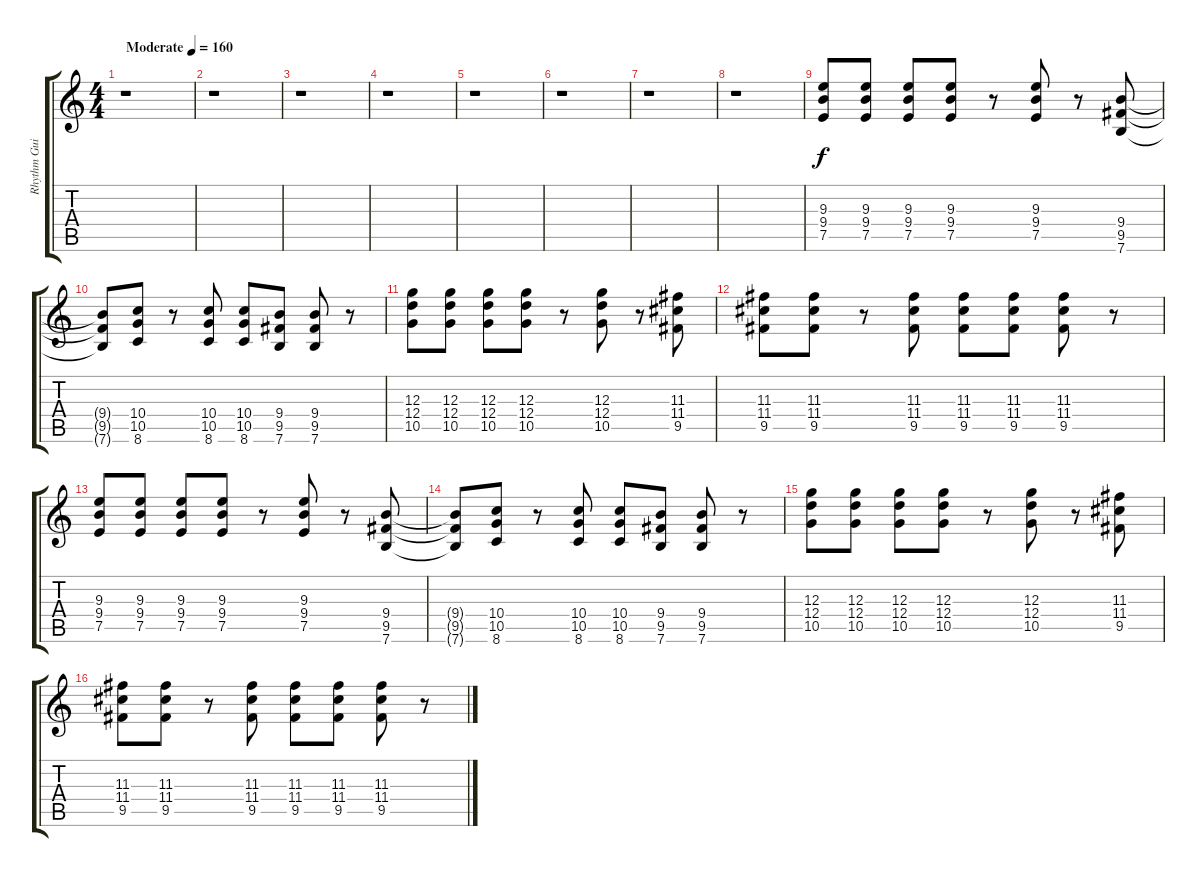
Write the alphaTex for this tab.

\track ("Rhythm Guitar" "Rhythm Gui") {instrument overdrivenguitar}
\staff {score tabs}
\tuning (E4 B3 G3 D3 A2 E2) {hide}
\ts (4 4)
\tempo (160 "Moderate")
\clef g2
\ks c
r.1{dy f instrument overdrivenguitar} |
r.1 |
r.1 |
r.1 |
r.1 |
r.1 |
r.1 |
r.1 |
(9.3 9.4 7.5).8 (9.3 9.4 7.5).8 (9.3 9.4 7.5).8 (9.3 9.4 7.5).8 r.8 (9.3 9.4 7.5).8 r.8 (9.4 9.5 7.6).8 |
(9.4{t} 9.5{t} 7.6{t}).8 (10.4 10.5 8.6).8 r.8 (10.4 10.5 8.6).8 (10.4 10.5 8.6).8 (9.4 9.5 7.6).8 (9.4 9.5 7.6).8 r.8 |
(12.3 12.4 10.5).8 (12.3 12.4 10.5).8 (12.3 12.4 10.5).8 (12.3 12.4 10.5).8 r.8 (12.3 12.4 10.5).8 r.8 (11.3 11.4 9.5).8 |
(11.3 11.4 9.5).8 (11.3 11.4 9.5).8 r.8 (11.3 11.4 9.5).8 (11.3 11.4 9.5).8 (11.3 11.4 9.5).8 (11.3 11.4 9.5).8 r.8 |
(9.3 9.4 7.5).8 (9.3 9.4 7.5).8 (9.3 9.4 7.5).8 (9.3 9.4 7.5).8 r.8 (9.3 9.4 7.5).8 r.8 (9.4 9.5 7.6).8 |
(9.4{t} 9.5{t} 7.6{t}).8 (10.4 10.5 8.6).8 r.8 (10.4 10.5 8.6).8 (10.4 10.5 8.6).8 (9.4 9.5 7.6).8 (9.4 9.5 7.6).8 r.8 |
(12.3 12.4 10.5).8 (12.3 12.4 10.5).8 (12.3 12.4 10.5).8 (12.3 12.4 10.5).8 r.8 (12.3 12.4 10.5).8 r.8 (11.3 11.4 9.5).8 |
(11.3 11.4 9.5).8 (11.3 11.4 9.5).8 r.8 (11.3 11.4 9.5).8 (11.3 11.4 9.5).8 (11.3 11.4 9.5).8 (11.3 11.4 9.5).8 r.8
